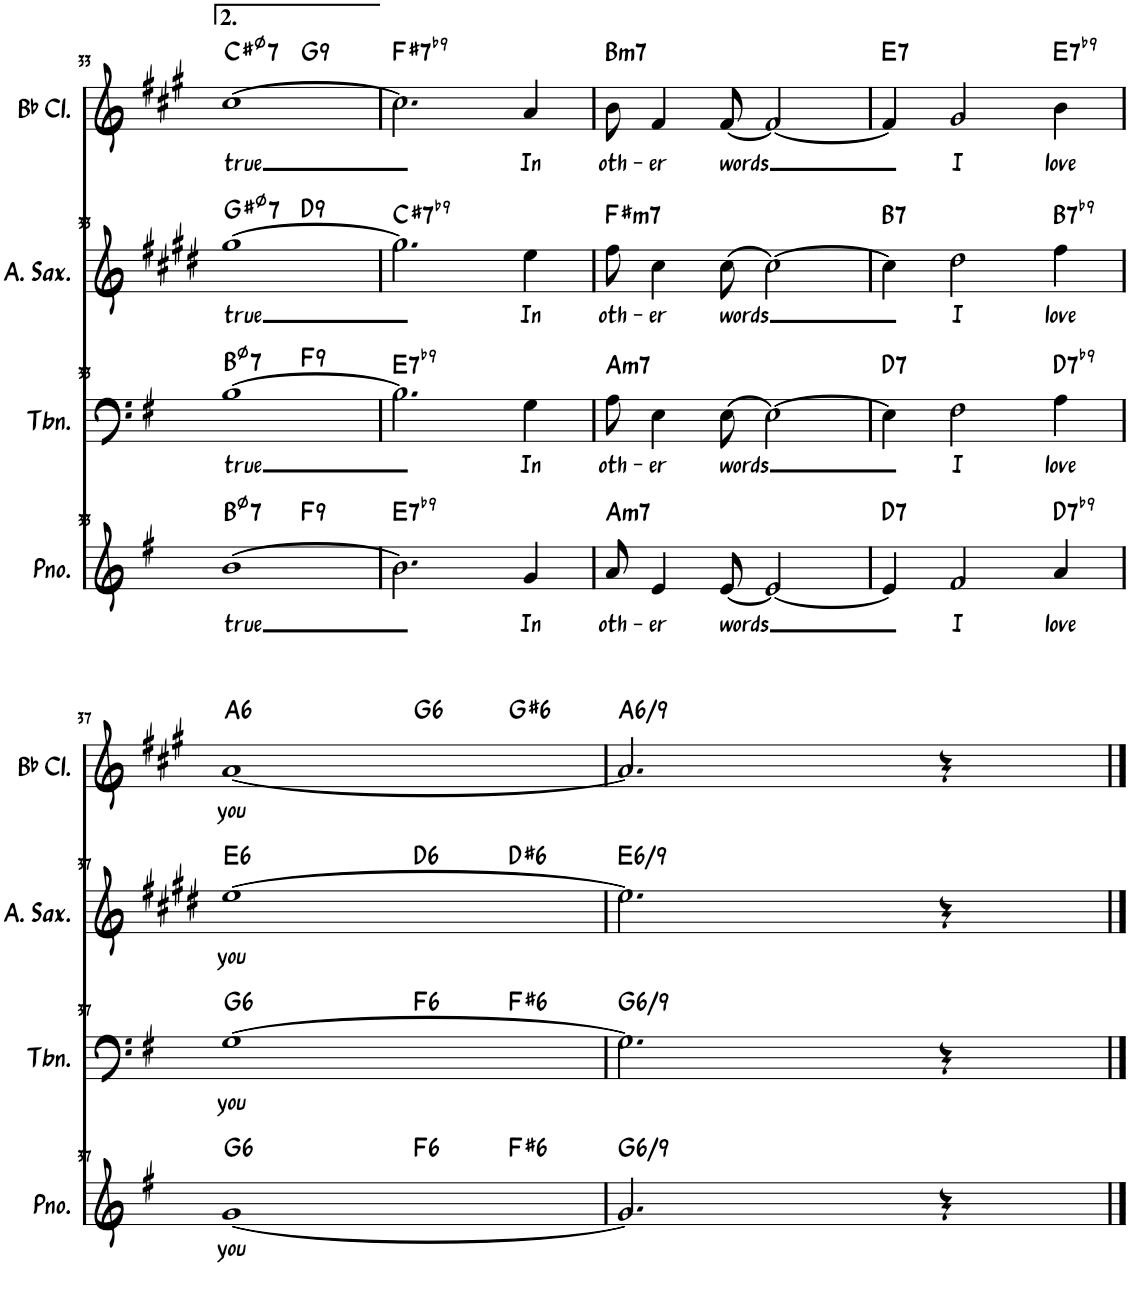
**kern	**text	**harte	**kern	**text	**harte	**kern	**text	**harte	**kern	**text	**harte
*part4	*part4	*part4	*part3	*part3	*part3	*part2	*part2	*part2	*part1	*part1	*part1
*staff4	*staff4	*	*staff3	*staff3	*	*staff2	*staff2	*	*staff1	*staff1	*
*I"钢琴	*	*	*I"长号	*	*	*I"中音萨克斯	*	*	*I"降B调单簧管	*	*
!!LO:PB:g=z
*clefG2	*	*	*clefF4	*	*	*clefG2	*	*	*clefG2	*	*
*	*	*	*	*	*	*Trd5c9	*	*	*Trd1c2	*	*
*k[f#]	*	*	*k[f#]	*	*	*k[f#c#g#d#]	*	*	*k[f#c#g#]	*	*
*M4/4	*	*	*M4/4	*	*	*M4/4	*	*	*M4/4	*	*
=33	=33	=33	=33	=33	=33	=33	=33	=33	=33	=33	=33
!	!LO:LY:b	!LO:H:kt=7	!	!LO:LY:b	!LO:H:kt=7	!	!LO:LY:b	!LO:H:kt=7	!	!LO:LY:b	!LO:H:kt=7
*^	*	*	*^	*	*	*^	*	*	*^	*	*
[1b	2ryy	true	B:hdim7	[1B	2ryy	true	B:hdim7	[1gg#	2ryy	true	G#:hdim7	[1cc#	2ryy	true	C#:hdim7
!	!	!	!LO:H:kt=9	!	!	!	!LO:H:kt=9	!	!	!	!LO:H:kt=9	!	!	!	!LO:H:kt=9
.	2ryy	.	F:9	.	2ryy	.	F:9	.	2ryy	.	D:9	.	2ryy	.	G:9
=34	=34	=34	=34	=34	=34	=34	=34	=34	=34	=34	=34	=34	=34	=34	=34
!	!	!	!LO:H:kt=7	!	!	!	!LO:H:kt=7	!	!	!	!LO:H:kt=7	!	!	!	!LO:H:kt=7
*v	*v	*	*	*	*	*	*	*v	*v	*	*	*v	*v	*	*
*	*	*	*v	*v	*	*	*	*	*	*	*	*
2.b\]	.	E:7(b9)	2.B\]	.	E:7(b9)	2.gg#\]	.	C#:7(b9)	2.cc#\]	.	F#:7(b9)
!	!LO:LY:b	!	!	!LO:LY:b	!	!	!LO:LY:b	!	!	!LO:LY:b	!
4g/	In	.	4G\	In	.	4ee\	In	.	4a/	In	.
=35	=35	=35	=35	=35	=35	=35	=35	=35	=35	=35	=35
!	!LO:LY:b	!LO:H:kt=m7	!	!LO:LY:b	!LO:H:kt=m7	!	!LO:LY:b	!LO:H:kt=m7	!	!LO:LY:b	!LO:H:kt=m7
8a/	oth-	A:min7	8A\	oth-	A:min7	8ff#\	oth-	F#:min7	8b\	oth-	B:min7
!	!LO:LY:b	!	!	!LO:LY:b	!	!	!LO:LY:b	!	!	!LO:LY:b	!
4e/	-er	.	4E\	-er	.	4cc#\	-er	.	4f#/	-er	.
!	!LO:LY:b	!	!	!LO:LY:b	!	!	!LO:LY:b	!	!	!LO:LY:b	!
[8e/	words	.	[8E\	words	.	[8cc#\	words	.	[8f#/	words	.
2e/_	.	.	2E\_	.	.	2cc#\_	.	.	2f#/_	.	.
=36	=36	=36	=36	=36	=36	=36	=36	=36	=36	=36	=36
!	!	!LO:H:kt=7	!	!	!LO:H:kt=7	!	!	!LO:H:kt=7	!	!	!LO:H:kt=7
4e/]	.	D:7	4E\]	.	D:7	4cc#\]	.	B:7	4f#/]	.	E:7
!	!LO:LY:b	!	!	!LO:LY:b	!	!	!LO:LY:b	!	!	!LO:LY:b	!
2f#/	I	.	2F#\	I	.	2dd#\	I	.	2g#/	I	.
!	!LO:LY:b	!LO:H:kt=7	!	!LO:LY:b	!LO:H:kt=7	!	!LO:LY:b	!LO:H:kt=7	!	!LO:LY:b	!LO:H:kt=7
4a/	love	D:7(b9)	4A\	love	D:7(b9)	4ff#\	love	B:7(b9)	4b\	love	E:7(b9)
!!LO:LB:g=z
=37	=37	=37	=37	=37	=37	=37	=37	=37	=37	=37	=37
!	!LO:LY:b	!LO:H:kt=6	!	!LO:LY:b	!LO:H:kt=6	!	!LO:LY:b	!LO:H:kt=6	!	!LO:LY:b	!LO:H:kt=6
*^	*	*	*^	*	*	*^	*	*	*^	*	*
*	*^	*	*	*	*^	*	*	*	*^	*	*	*	*^	*	*
[1g	2ryy	2.ryy	you	G:maj6	[1G	2ryy	2.ryy	you	G:maj6	[1ee	2ryy	2.ryy	you	E:maj6	[1a	2ryy	2.ryy	you	A:maj6
!	!	!	!	!LO:H:kt=6	!	!	!	!	!LO:H:kt=6	!	!	!	!	!LO:H:kt=6	!	!	!	!	!LO:H:kt=6
.	2ryy	.	.	F:maj6	.	2ryy	.	.	F:maj6	.	2ryy	.	.	D:maj6	.	2ryy	.	.	G:maj6
!	!	!	!	!LO:H:kt=6	!	!	!	!	!LO:H:kt=6	!	!	!	!	!LO:H:kt=6	!	!	!	!	!LO:H:kt=6
.	.	4ryy	.	F#:maj6	.	.	4ryy	.	F#:maj6	.	.	4ryy	.	D#:maj6	.	.	4ryy	.	G#:maj6
=38	=38	=38	=38	=38	=38	=38	=38	=38	=38	=38	=38	=38	=38	=38	=38	=38	=38	=38	=38
!	!	!	!	!LO:H:kt=/6	!	!	!	!	!LO:H:kt=/6	!	!	!	!	!LO:H:kt=/6	!	!	!	!	!LO:H:kt=/6
*v	*v	*v	*	*	*	*	*	*	*	*v	*v	*v	*	*	*v	*v	*v	*	*
*	*	*	*v	*v	*v	*	*	*	*	*	*	*	*
2.g/]	.	G:maj6(9)	2.G\]	.	G:maj6(9)	2.ee\]	.	E:maj6(9)	2.a/]	.	A:maj6(9)
4r	.	.	4r	.	.	4r	.	.	4r	.	.
==	==	==	==	==	==	==	==	==	==	==	==
*-	*-	*-	*-	*-	*-	*-	*-	*-	*-	*-	*-
